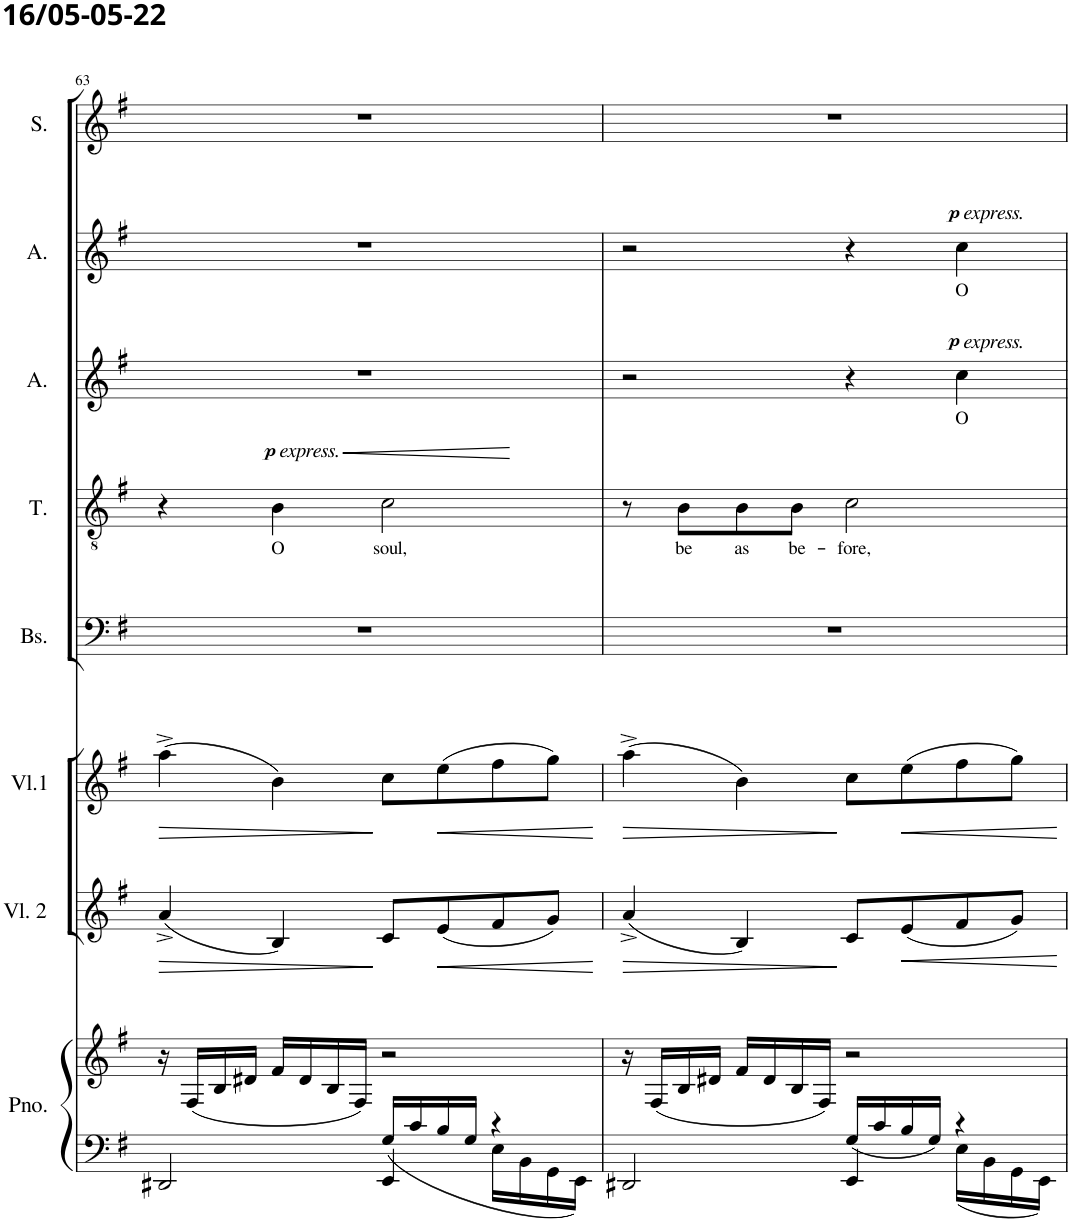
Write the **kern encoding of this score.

**kern	**kern	**kern	**dynam	**kern	**dynam	**kern	**kern	**text	**dynam	**kern	**text	**dynam	**kern	**text	**dynam	**kern
*part8	*part8	*part7	*part7	*part6	*part6	*part5	*part4	*part4	*part4	*part3	*part3	*part3	*part2	*part2	*part2	*part1
*staff9	*staff8	*staff7	*staff7	*staff6	*staff6	*staff5	*staff4	*staff4	*staff4	*staff3	*staff3	*staff3	*staff2	*staff2	*staff2	*staff1
*I"Piano	*	*I"Viool 2	*	*I"Viool 1	*	*I"Bas	*I"Tenor	*	*	*I"Alt	*	*	*I"Alt	*	*	*I"Sopraan
*I'Pno.	*	*I'Vl. 2	*	*I'Vl.1	*	*I'Bs.	*I'T.	*	*	*I'A.	*	*	*I'A.	*	*	*I'S.
!!LO:PB:g=z
*clefF4	*clefG2	*clefG2	*	*clefG2	*	*clefF4	*clefGv2	*	*	*clefG2	*	*	*clefG2	*	*	*clefG2
*k[f#]	*k[f#]	*k[f#]	*	*k[f#]	*	*k[f#]	*k[f#]	*	*	*k[f#]	*	*	*k[f#]	*	*	*k[f#]
*M4/4	*M4/4	*M4/4	*	*M4/4	*	*M4/4	*M4/4	*	*	*M4/4	*	*	*M4/4	*	*	*M4/4
=63	=63	=63	=63	=63	=63	=63	=63	=63	=63	=63	=63	=63	=63	=63	=63	=63
*^	*	*	*	*	*	*	*	*	*	*	*	*	*	*	*	*
!	!	!	!	!LO:HP:b	!	!LO:HP:b	!	!	!	!	!	!	!	!	!	!	!
2DD#X/	2ryy	16r	(4a^/	>	(4aa^\	>	1r	4r	.	.	1r	.	.	1r	.	.	1r
.	.	(16F#/LL	.	.	.	.	.	.	.	.	.	.	.	.	.	.	.
.	.	16B/	.	.	.	.	.	.	.	.	.	.	.	.	.	.	.
.	.	16d#X/JJ	.	.	.	.	.	.	.	.	.	.	.	.	.	.	.
!	!	!	!	!	!	!	!	!LO:TX:a:i:t=express.	!	!	!	!	!	!	!	!	!
!	!	!	!	!	!	!	!	!	!LO:LY:b	!LO:HP:b	!	!	!	!	!	!	!
!	!	!	!	!	!	!	!	!	!	!LO:DY:n=1:a	!	!	!	!	!	!	!
.	.	16f#/LL	4B/)	.	4b\)	.	.	4B\	O	< p	.	.	.	.	.	.	.
.	.	16d#/	.	.	.	.	.	.	.	.	.	.	.	.	.	.	.
.	.	16B/	.	.	.	.	.	.	.	.	.	.	.	.	.	.	.
.	.	16F#/JJ)	.	.	.	.	.	.	.	.	.	.	.	.	.	.	.
!	!	!	!	!	!	!	!	!	!LO:LY:b	!	!	!	!	!	!	!	!
4EE/	16G/LL	2r	8c/L	]	8cc\L	]	.	2c\	soul,	.	.	.	.	.	.	.	.
.	16c/	.	.	.	.	.	.	.	.	.	.	.	.	.	.	.	.
!	!	!	!	!LO:HP:b	!	!LO:HP:b	!	!	!	!	!	!	!	!	!	!	!
.	16B/	.	(8e/	<	(8ee\	<	.	.	.	.	.	.	.	.	.	.	.
.	16G/JJ	.	.	.	.	.	.	.	.	.	.	.	.	.	.	.	.
4r	16E\LL	.	8f#/	.	8ff#\	.	.	.	.	.	.	.	.	.	.	.	.
.	16BB\	.	.	.	.	.	.	.	.	.	.	.	.	.	.	.	.
.	16GG\	.	8g/J)	.	8gg\J)	.	.	.	.	.	.	.	.	.	.	.	.
.	16EE\JJ	.	.	.	.	.	.	.	.	.	.	.	.	.	.	.	.
*v	*v	*	*	*	*	*	*	*	*	*	*	*	*	*	*	*	*
.	.	.	[	.	[	.	.	.	[	.	.	.	.	.	.	.
=64	=64	=64	=64	=64	=64	=64	=64	=64	=64	=64	=64	=64	=64	=64	=64	=64
*^	*	*	*	*	*	*	*	*	*	*	*	*	*	*	*	*
!	!	!	!	!LO:HP:b	!	!LO:HP:b	!	!	!	!	!	!	!	!	!	!	!
2DD#X/	2ryy	16r	(4a^/	>	(4aa^\	>	1r	8r	.	.	2r	.	.	2r	.	.	1r
.	.	(16F#/LL	.	.	.	.	.	.	.	.	.	.	.	.	.	.	.
!	!	!	!	!	!	!	!	!	!LO:LY:b	!	!	!	!	!	!	!	!
.	.	16B/	.	.	.	.	.	8B\L	be	.	.	.	.	.	.	.	.
.	.	16d#X/JJ	.	.	.	.	.	.	.	.	.	.	.	.	.	.	.
!	!	!	!	!	!	!	!	!	!LO:LY:b	!	!	!	!	!	!	!	!
.	.	16f#/LL	4B/)	.	4b\)	.	.	8B\	as	.	.	.	.	.	.	.	.
.	.	16d#/	.	.	.	.	.	.	.	.	.	.	.	.	.	.	.
!	!	!	!	!	!	!	!	!	!LO:LY:b	!	!	!	!	!	!	!	!
.	.	16B/	.	.	.	.	.	8B\J	be-	.	.	.	.	.	.	.	.
.	.	16F#/JJ)	.	.	.	.	.	.	.	.	.	.	.	.	.	.	.
!	!	!	!	!	!	!	!	!	!LO:LY:b	!	!	!	!	!	!	!	!
4EE/	16G/LL	2r	8c/L	]	8cc\L	]	.	2c\	-fore,	.	4r	.	.	4r	.	.	.
.	16c/	.	.	.	.	.	.	.	.	.	.	.	.	.	.	.	.
!	!	!	!	!LO:HP:b	!	!LO:HP:b	!	!	!	!	!	!	!	!	!	!	!
.	16B/	.	(8e/	<	(8ee\	<	.	.	.	.	.	.	.	.	.	.	.
.	16G/JJ	.	.	.	.	.	.	.	.	.	.	.	.	.	.	.	.
!	!	!	!	!	!	!	!	!	!	!	!	!	!	!LO:TX:a:i:t=express.	!	!	!
!	!	!	!	!	!	!	!	!	!	!	!LO:TX:a:i:t=express.	!	!	!	!	!	!
!	!	!	!	!	!	!	!	!	!	!	!	!LO:LY:b	!LO:DY:a	!	!LO:LY:b	!LO:DY:a	!
4r	16E\LL	.	8f#/	.	8ff#\	.	.	.	.	.	4cc\	O	p	4cc\	O	p	.
.	16BB\	.	.	.	.	.	.	.	.	.	.	.	.	.	.	.	.
.	16GG\	.	8g/J)	.	8gg\J)	.	.	.	.	.	.	.	.	.	.	.	.
.	16EE\JJ	.	.	.	.	.	.	.	.	.	.	.	.	.	.	.	.
*v	*v	*	*	*	*	*	*	*	*	*	*	*	*	*	*	*	*
.	.	.	[	.	[	.	.	.	.	.	.	.	.	.	.	.
=	=	=	=	=	=	=	=	=	=	=	=	=	=	=	=	=
*-	*-	*-	*-	*-	*-	*-	*-	*-	*-	*-	*-	*-	*-	*-	*-	*-
